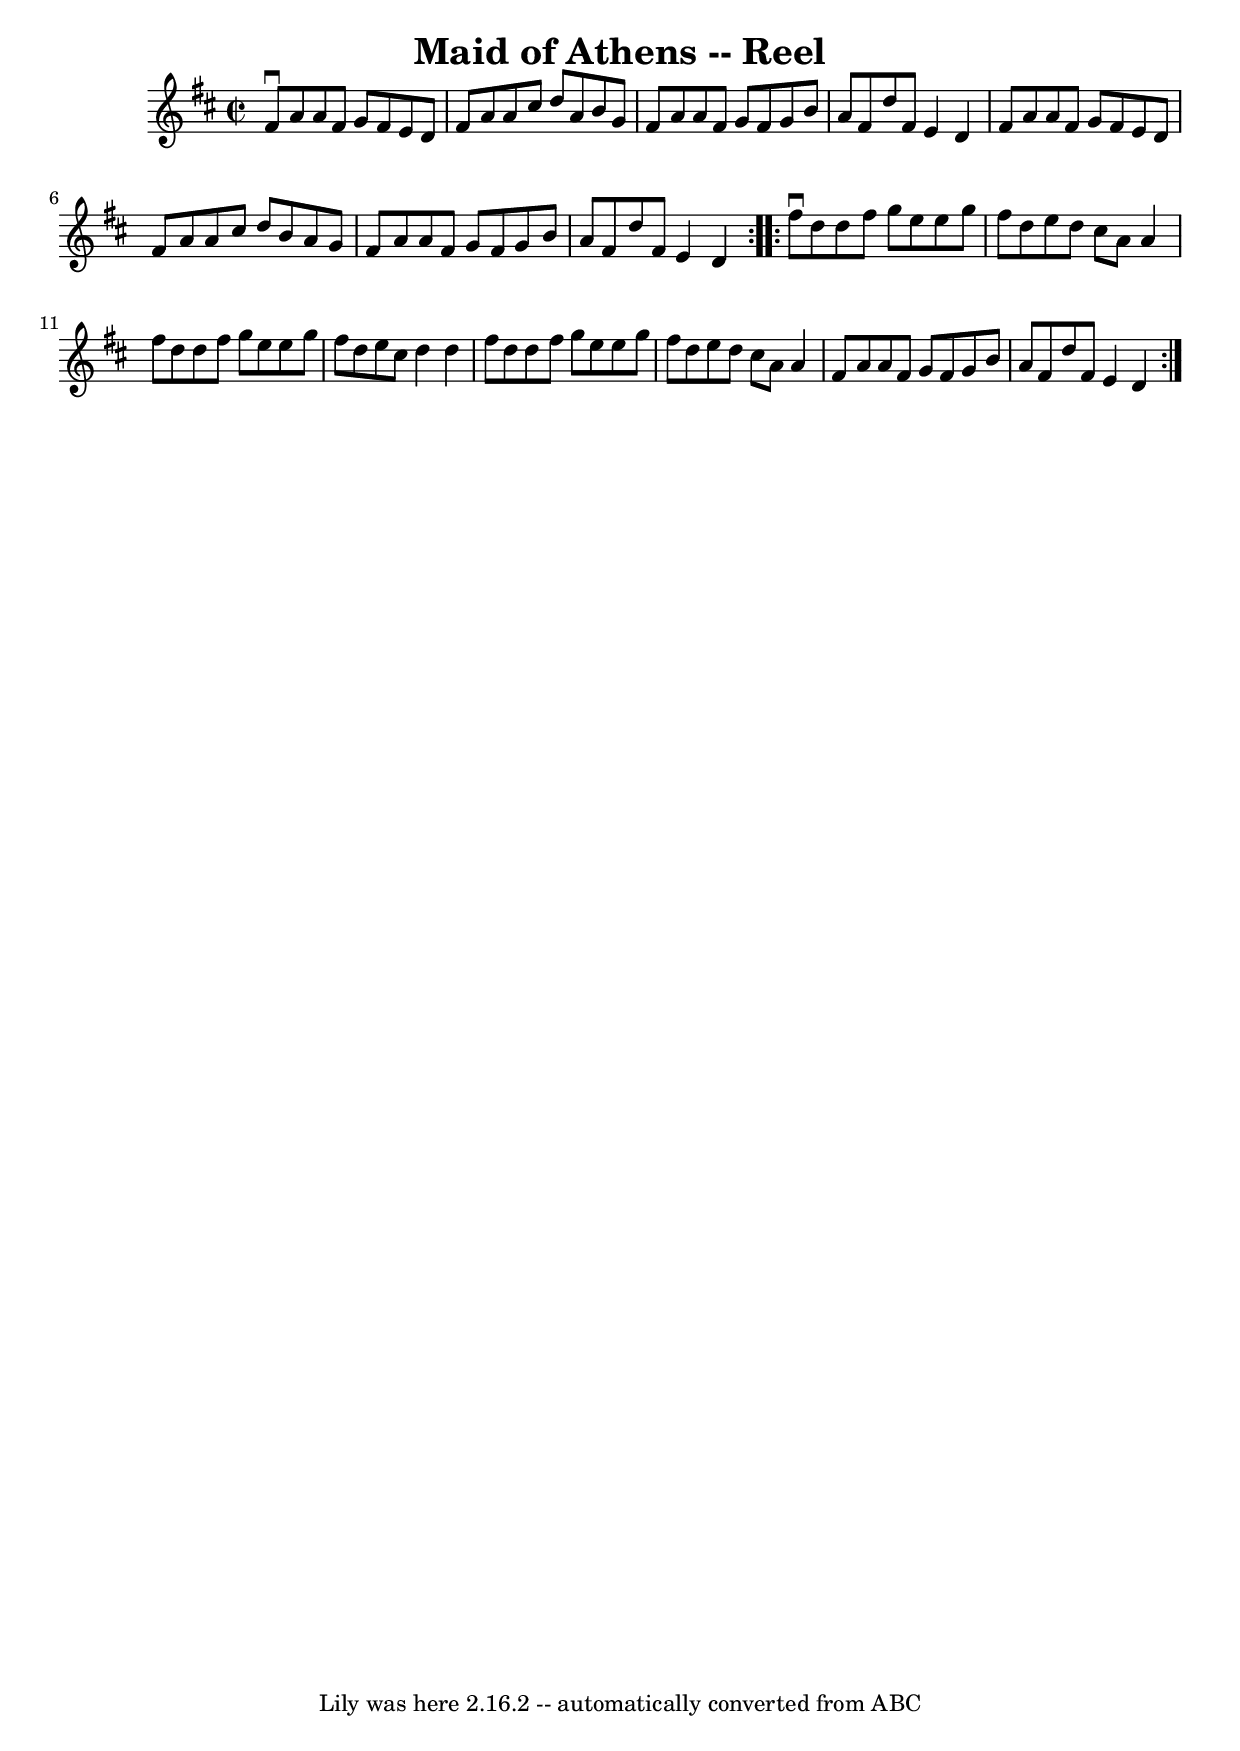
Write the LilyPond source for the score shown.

\version "2.16.2"
\include "Mammoth.ily"
\header {
  %% book = "Ryan's Mammoth Collection"
  crossRefNumber = "1"
  footnotes = "\\\\159"
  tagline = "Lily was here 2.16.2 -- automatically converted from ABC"
  title = "Maid of Athens -- Reel"

}
voicedefault =  {



  \repeat volta 2 {

    \override Staff.TimeSignature #'style = #'C
    \time 2/2 
    \key d \major
    fis'8^\downbow a'8 a'8 fis'8 g'8         fis'8 e'8 d'8     |
    fis'8 a'8 a'8 cis''8 d''8 a'8       b'8 g'8     |
    fis'8 a'8 a'8 fis'8 g'8 fis'8 g'8       b'8     |
    a'8 fis'8 d''8 fis'8 e'4 d'4    |
         fis'8 a'8 a'8 fis'8 g'8 fis'8 e'8 d'8     |
    fis'8       a'8 a'8 cis''8 d''8 b'8 a'8 g'8     |
    fis'8 a'8       a'8 fis'8 g'8 fis'8 g'8 b'8     |
    a'8 fis'8 d''8 
    fis'8 e'4 d'4    
  } 
  \repeat volta 2 {
    fis''8^\downbow d''8         d''8 fis''8 g''8 e''8 e''8 g''8     |
    fis''8 d''8         e''8 d''8 cis''8 a'8 a'4     |
    fis''8 d''8 d''8         fis''8 g''8 e''8 e''8 g''8     |
    fis''8 d''8 e''8         cis''8 d''4 d''4     |
    fis''8 d''8 d''8 fis''8 g''8      e''8 e''8 g''8     |
    fis''8 d''8 e''8 d''8 cis''8       a'8 a'4     |
    fis'8 a'8 a'8 fis'8 g'8 fis'8 g'8       b'8     |
    a'8 fis'8 d''8 fis'8 e'4 d'4    
  }   

}

\score{
  <<

    \context Staff="default"
    {
      \voicedefault 
      
    }

  >>
  \layout {
    
  }
  \midi {
  }

}
